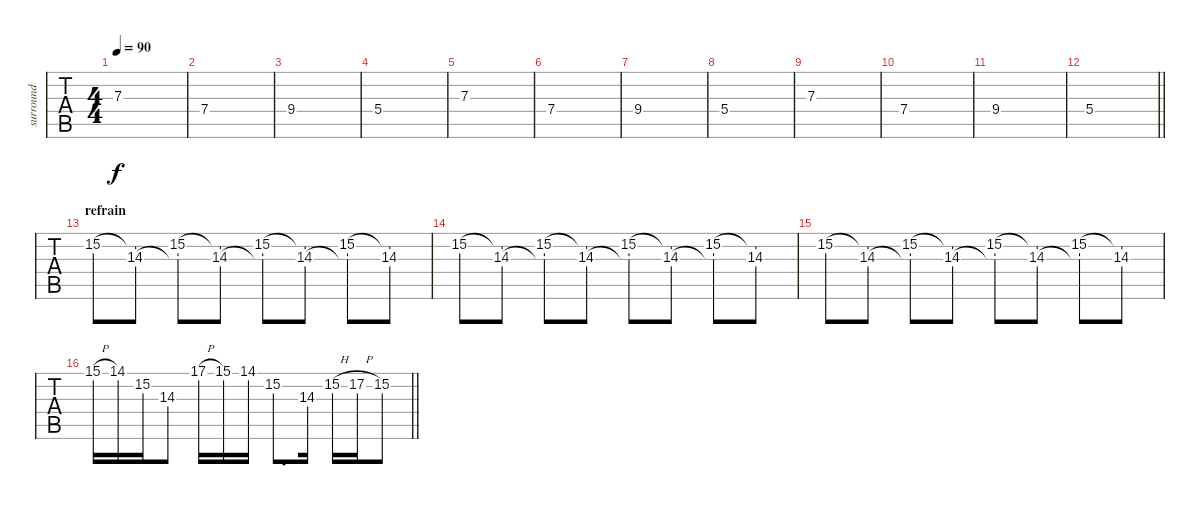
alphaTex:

\track ("surround" "surround") {instrument stringensemble1}
\staff {tabs}
\tuning (E4 B3 G3 D3 A2 E2) {hide}
\ts (4 4)
\tempo 90
\clef g2
\ks c
7.3.1{dy f} |
7.4.1 |
9.4.1 |
5.4.1 |
7.3.1 |
7.4.1 |
9.4.1 |
5.4.1 |
7.3.1 |
7.4.1 |
9.4.1 |
\barLineRight lightlight
5.4.1 |
\section ("" "refrain")
15.2.8 (15.2{t} 14.3).8 (15.2 14.3{t}).8 (15.2{t} 14.3).8 (15.2 14.3{t}).8 (15.2{t} 14.3).8 (15.2 14.3{t}).8 (15.2{t} 14.3).8 |
15.2.8 (15.2{t} 14.3).8 (15.2 14.3{t}).8 (15.2{t} 14.3).8 (15.2 14.3{t}).8 (15.2{t} 14.3).8 (15.2 14.3{t}).8 (15.2{t} 14.3).8 |
15.2.8 (15.2{t} 14.3).8 (15.2 14.3{t}).8 (15.2{t} 14.3).8 (15.2 14.3{t}).8 (15.2{t} 14.3).8 (15.2 14.3{t}).8 (15.2{t} 14.3).8 |
\barLineRight lightlight
15.1{h}.16 14.1.16 15.2.16 14.3{st}.8 17.1{h}.16 15.1.16 14.1.16 15.2{st}.8{d} 14.3.16 15.2{h}.16 17.2{h}.16 15.2.8
